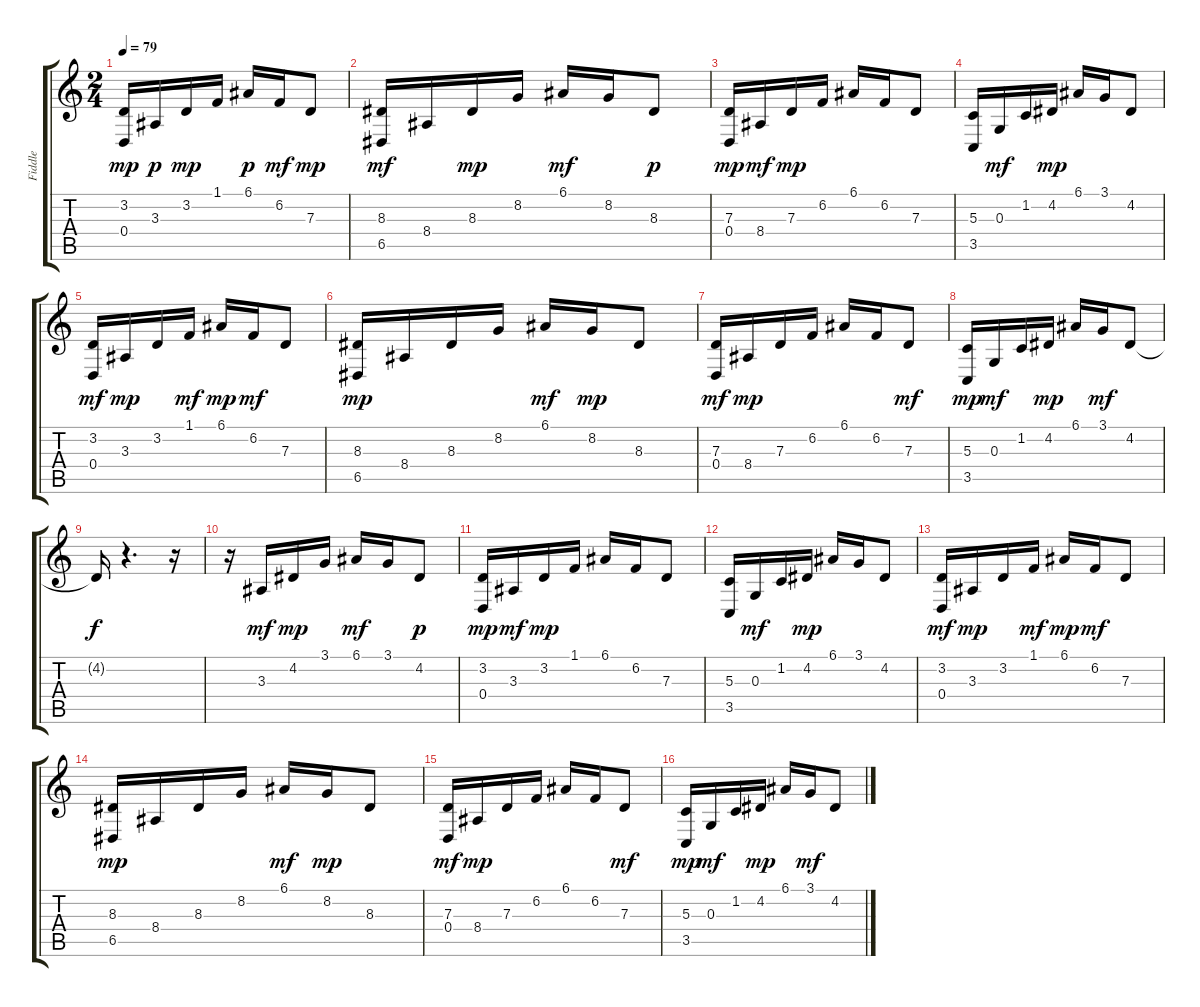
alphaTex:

\track ("Fiddle" "Fiddle") {instrument fiddle}
\staff {score tabs}
\tuning (E4 B3 G3 D3 A2 E2) {hide}
\ts (2 4)
\tempo 79
\clef g2
\ks c
(3.2 0.4).16{dy mp} 3.3.16{dy p} 3.2.16{dy mp} 1.1.16 6.1.16{dy p} 6.2.16{dy mf} 7.3.8{dy mp} |
(8.3 6.5).16{dy mf} 8.4.16 8.3.16{dy mp} 8.2.16 6.1.16{dy mf} 8.2.16 8.3.8{dy p} |
(7.3 0.4).16{dy mp} 8.4.16{dy mf} 7.3.16{dy mp} 6.2.16 6.1.16 6.2.16 7.3.8 |
(5.3 3.5).16 0.3.16{dy mf} 1.2.16 4.2.16{dy mp} 6.1.16 3.1.16 4.2.8 |
(3.2 0.4).16{dy mf} 3.3.16{dy mp} 3.2.16 1.1.16{dy mf} 6.1.16{dy mp} 6.2.16{dy mf} 7.3.8 |
(8.3 6.5).16{dy mp} 8.4.16 8.3.16 8.2.16 6.1.16{dy mf} 8.2.16{dy mp} 8.3.8 |
(7.3 0.4).16{dy mf} 8.4.16{dy mp} 7.3.16 6.2.16 6.1.16 6.2.16 7.3.8{dy mf} |
(5.3 3.5).16{dy mp} 0.3.16{dy mf} 1.2.16 4.2.16{dy mp} 6.1.16 3.1.16{dy mf} 4.2.8 |
4.2{t}.16{dy f} r.4{d} r.16 |
r.16 3.3.16{dy mf} 4.2.16{dy mp} 3.1.16 6.1.16{dy mf} 3.1.16 4.2.8{dy p} |
(3.2 0.4).16{dy mp} 3.3.16{dy mf} 3.2.16{dy mp} 1.1.16 6.1.16 6.2.16 7.3.8 |
(5.3 3.5).16 0.3.16{dy mf} 1.2.16 4.2.16{dy mp} 6.1.16 3.1.16 4.2.8 |
(3.2 0.4).16{dy mf} 3.3.16{dy mp} 3.2.16 1.1.16{dy mf} 6.1.16{dy mp} 6.2.16{dy mf} 7.3.8 |
(8.3 6.5).16{dy mp} 8.4.16 8.3.16 8.2.16 6.1.16{dy mf} 8.2.16{dy mp} 8.3.8 |
(7.3 0.4).16{dy mf} 8.4.16{dy mp} 7.3.16 6.2.16 6.1.16 6.2.16 7.3.8{dy mf} |
(5.3 3.5).16{dy mp} 0.3.16{dy mf} 1.2.16 4.2.16{dy mp} 6.1.16 3.1.16{dy mf} 4.2.8
